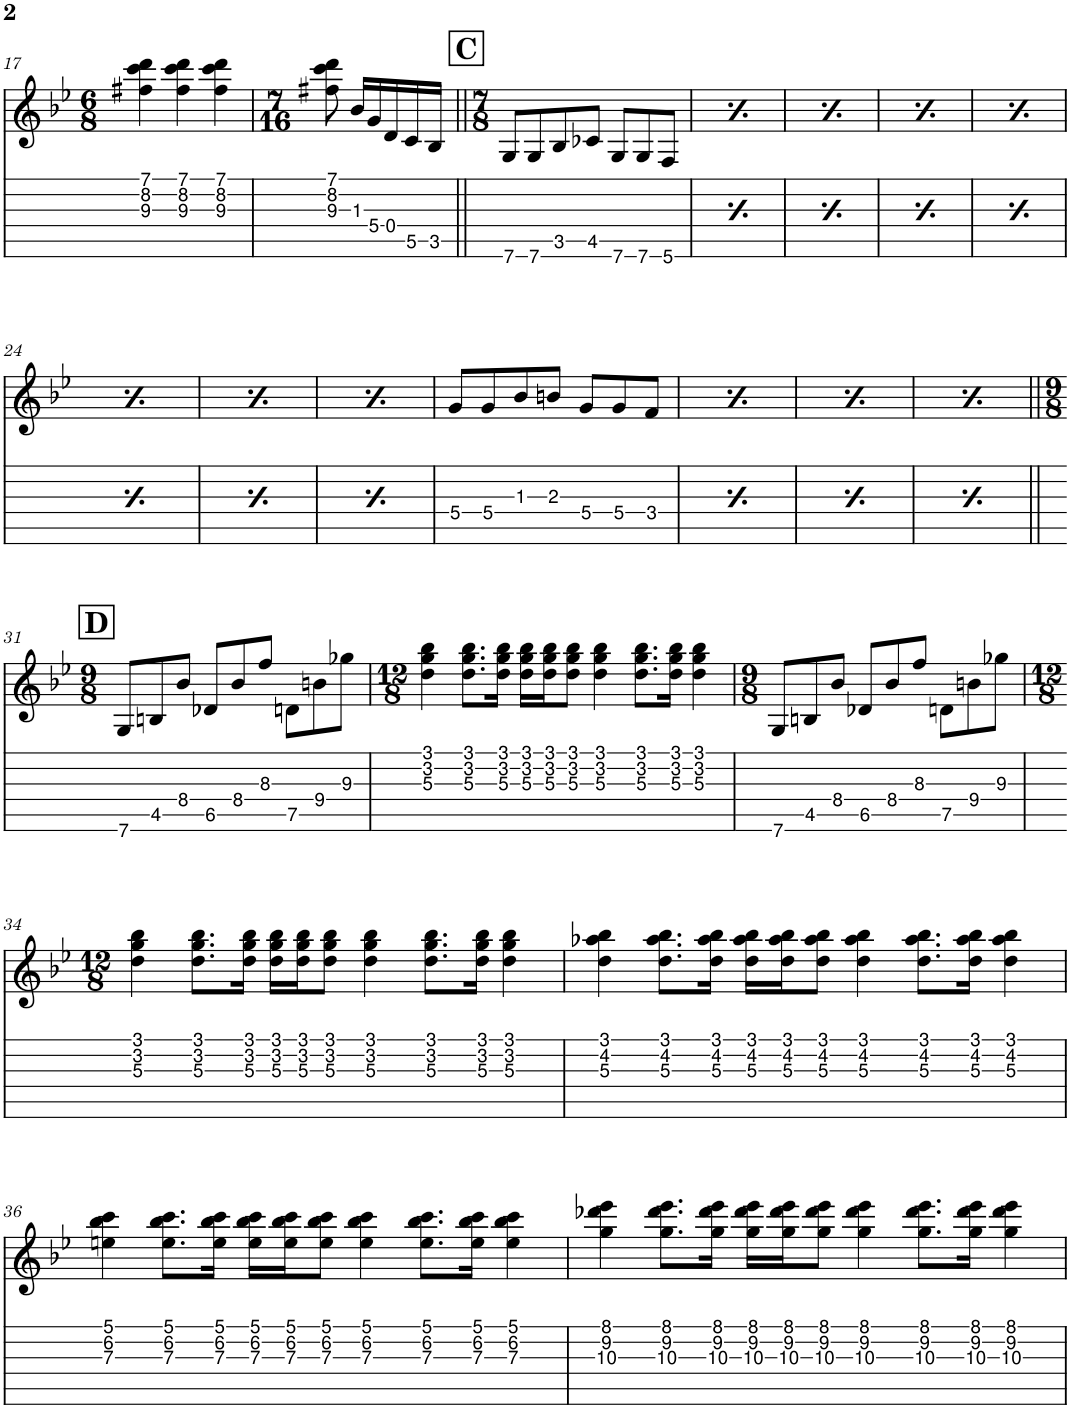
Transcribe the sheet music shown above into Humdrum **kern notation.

**kern	**kern
*part1	*part1
*staff2	*staff1
*I"Rhythm	*
*I'Rhythm	*
!!LO:PB:g=z
*	*clefG2
*Trd7c12	*Trd7c12
*k[b-e-]	*k[b-e-]
*M6/8	*M6/8
=17	=17
4ff# 4ccc 4ddd	4ff#X\ 4ccc\ 4ddd\
4ff# 4ccc 4ddd	4ff#\ 4ccc\ 4ddd\
4ff# 4ccc 4ddd	4ff#\ 4ccc\ 4ddd\
=18	=18
*M7/16	*M7/16
8ff# 8ccc 8ddd	8ff#X\ 8ccc\ 8ddd\
16b-LL	16b-/LL
16gJJ	16g/
16dLL	16d/
16c	16c/
16B-JJ	16B-/JJ
=19||	=19||
*M7/8	*M7/8
8GL	8G/L
8GJ	8G/
8B-L	8B-/
8c-XJ	8c-X/J
8GL	8G/L
8G	8G/
8FJ	8F/J
=20	=20
8GL	8G/L
8GJ	8G/
8B-L	8B-/
8c-XJ	8c-X/J
8GL	8G/L
8G	8G/
8FJ	8F/J
=21	=21
8GL	8G/L
8GJ	8G/
8B-L	8B-/
8c-XJ	8c-X/J
8GL	8G/L
8G	8G/
8FJ	8F/J
=22	=22
8GL	8G/L
8GJ	8G/
8B-L	8B-/
8c-XJ	8c-X/J
8GL	8G/L
8G	8G/
8FJ	8F/J
=23	=23
8GL	8G/L
8GJ	8G/
8B-L	8B-/
8c-XJ	8c-X/J
8GL	8G/L
8G	8G/
8FJ	8F/J
!!LO:LB:g=z
=24	=24
8GL	8G/L
8GJ	8G/
8B-L	8B-/
8c-XJ	8c-X/J
8GL	8G/L
8G	8G/
8FJ	8F/J
=25	=25
8GL	8G/L
8GJ	8G/
8B-L	8B-/
8c-XJ	8c-X/J
8GL	8G/L
8G	8G/
8FJ	8F/J
=26	=26
8GL	8G/L
8GJ	8G/
8B-L	8B-/
8c-XJ	8c-X/J
8GL	8G/L
8G	8G/
8FJ	8F/J
=27	=27
8gL	8g/L
8gJ	8g/
8b-L	8b-/
8bnJ	8bn/J
8gL	8g/L
8g	8g/
8fJ	8f/J
=28	=28
8gL	8g/L
8gJ	8g/
8b-L	8b-/
8bnJ	8bn/J
8gL	8g/L
8g	8g/
8fJ	8f/J
=29	=29
8gL	8g/L
8gJ	8g/
8b-L	8b-/
8bnJ	8bn/J
8gL	8g/L
8g	8g/
8fJ	8f/J
=30	=30
8gL	8g/L
8gJ	8g/
8b-L	8b-/
8bnJ	8bn/J
8gL	8g/L
8g	8g/
8fJ	8f/J
!!LO:LB:g=z
=31||	=31||
*M9/8	*M9/8
8GL	8G/L
8Bn	8Bn/
8b-J	8b-/J
8d-XL	8d-X/L
8b-	8b-/
8ffJ	8ff/J
8dL	8dn\L
8bn	8bn\
8gg-XJ	8gg-X\J
=32	=32
*M12/8	*M12/8
4dd 4gg 4bb-	4dd\ 4gg\ 4bb-\
8.dd 8.gg 8.bb-	8.dd\ 8.gg\ 8.bb-\L
16dd\ 16gg\ 16bb-\LL	16dd\ 16gg\ 16bb-\Jk
16dd\ 16gg\ 16bb-\	16dd\ 16gg\ 16bb-\LL
16dd\ 16gg\ 16bb-\J	16dd\ 16gg\ 16bb-\J
8dd\ 8gg\ 8bb-\J	8dd\ 8gg\ 8bb-\J
4dd 4gg 4bb-	4dd\ 4gg\ 4bb-\
8.dd 8.gg 8.bb-	8.dd\ 8.gg\ 8.bb-\L
16dd 16gg 16bb-	16dd\ 16gg\ 16bb-\Jk
4dd 4gg 4bb-	4dd\ 4gg\ 4bb-\
=33	=33
*M9/8	*M9/8
8GL	8G/L
8Bn	8Bn/
8b-J	8b-/J
8d-XL	8d-X/L
8b-	8b-/
8ffJ	8ff/J
8dL	8dn\L
8bn	8bn\
8gg-XJ	8gg-X\J
!!LO:LB:g=z
=34	=34
*M12/8	*M12/8
4dd 4gg 4bb-	4dd\ 4gg\ 4bb-\
8.dd 8.gg 8.bb-	8.dd\ 8.gg\ 8.bb-\L
16dd\ 16gg\ 16bb-\LL	16dd\ 16gg\ 16bb-\Jk
16dd\ 16gg\ 16bb-\	16dd\ 16gg\ 16bb-\LL
16dd\ 16gg\ 16bb-\J	16dd\ 16gg\ 16bb-\J
8dd\ 8gg\ 8bb-\J	8dd\ 8gg\ 8bb-\J
4dd 4gg 4bb-	4dd\ 4gg\ 4bb-\
8.dd 8.gg 8.bb-	8.dd\ 8.gg\ 8.bb-\L
16dd 16gg 16bb-	16dd\ 16gg\ 16bb-\Jk
4dd 4gg 4bb-	4dd\ 4gg\ 4bb-\
=35	=35
4dd 4aa-X 4bb-	4dd\ 4aa-X\ 4bb-\
8.dd 8.aa- 8.bb-	8.dd\ 8.aa-\ 8.bb-\L
16dd\ 16aa-\ 16bb-\LL	16dd\ 16aa-\ 16bb-\Jk
16dd\ 16aa-\ 16bb-\	16dd\ 16aa-\ 16bb-\LL
16dd\ 16aa-\ 16bb-\J	16dd\ 16aa-\ 16bb-\J
8dd\ 8aa-\ 8bb-\J	8dd\ 8aa-\ 8bb-\J
4dd 4aa- 4bb-	4dd\ 4aa-\ 4bb-\
8.dd 8.aa- 8.bb-	8.dd\ 8.aa-\ 8.bb-\L
16dd 16aa- 16bb-	16dd\ 16aa-\ 16bb-\Jk
4dd 4aa- 4bb-	4dd\ 4aa-\ 4bb-\
!!LO:LB:g=z
=36	=36
4ee 4bb- 4ccc	4een\ 4bb-\ 4ccc\
8.ee 8.bb- 8.ccc	8.ee\ 8.bb-\ 8.ccc\L
16ee\ 16bb-\ 16ccc\LL	16ee\ 16bb-\ 16ccc\Jk
16ee\ 16bb-\ 16ccc\	16ee\ 16bb-\ 16ccc\LL
16ee\ 16bb-\ 16ccc\J	16ee\ 16bb-\ 16ccc\J
8ee\ 8bb-\ 8ccc\J	8ee\ 8bb-\ 8ccc\J
4ee 4bb- 4ccc	4ee\ 4bb-\ 4ccc\
8.ee 8.bb- 8.ccc	8.ee\ 8.bb-\ 8.ccc\L
16ee 16bb- 16ccc	16ee\ 16bb-\ 16ccc\Jk
4ee 4bb- 4ccc	4ee\ 4bb-\ 4ccc\
=37	=37
4gg 4ddd- 4eee-	4gg\ 4ddd-X\ 4eee-\
8.gg 8.ddd- 8.eee-	8.gg\ 8.ddd-\ 8.eee-\L
16gg\ 16ddd-\ 16eee-\LL	16gg\ 16ddd-\ 16eee-\Jk
16gg\ 16ddd-\ 16eee-\	16gg\ 16ddd-\ 16eee-\LL
16gg\ 16ddd-\ 16eee-\J	16gg\ 16ddd-\ 16eee-\J
8gg\ 8ddd-\ 8eee-\J	8gg\ 8ddd-\ 8eee-\J
4gg 4ddd- 4eee-	4gg\ 4ddd-\ 4eee-\
8.gg 8.ddd- 8.eee-	8.gg\ 8.ddd-\ 8.eee-\L
16gg 16ddd- 16eee-	16gg\ 16ddd-\ 16eee-\Jk
4gg 4ddd- 4eee-	4gg\ 4ddd-\ 4eee-\
=	=
*-	*-
